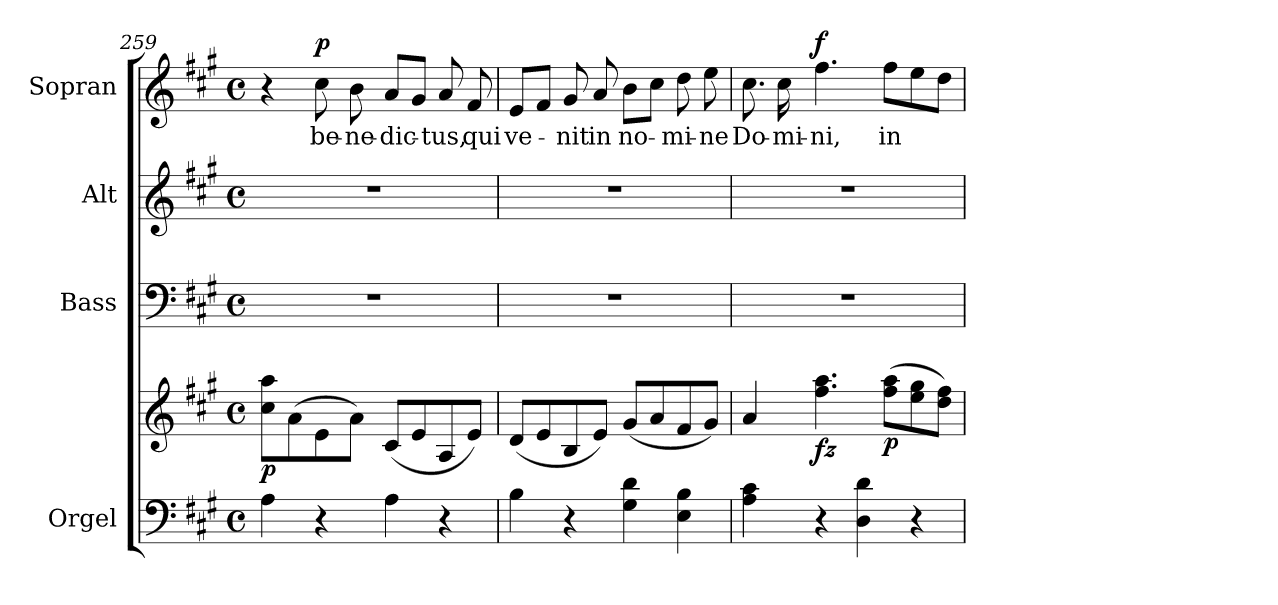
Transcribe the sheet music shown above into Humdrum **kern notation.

**kern	**kern	**dynam	**kern	**kern	**kern	**text	**dynam
*part4	*part4	*part4	*part3	*part2	*part1	*part1	*part1
*staff5	*staff4	*staff4/5	*staff3	*staff2	*staff1	*staff1	*staff1
*I"Orgel	*	*	*I"Bass	*I"Alt	*I"Sopran	*	*
*	*	*	*I'B.	*I'A.	*I'S.	*	*
*clefF4	*clefG2	*	*clefF4	*clefG2	*clefG2	*	*
*k[f#c#g#]	*k[f#c#g#]	*	*k[f#c#g#]	*k[f#c#g#]	*k[f#c#g#]	*	*
*A:	*A:	*	*A:	*A:	*A:	*	*
*M4/4	*M4/4	*	*M4/4	*M4/4	*M4/4	*	*
*met(c)	*met(c)	*	*met(c)	*met(c)	*met(c)	*	*
=259	=259	=259	=259	=259	=259	=259	=259
!	!	!LO:DY:b	!	!	!	!	!
4A\	8cc#\ 8aa\L	p	1r	1r	4r	.	.
.	(>8a\	.	.	.	.	.	.
!	!	!	!	!	!	!LO:LY:b	!LO:DY:a
4r	8e\	.	.	.	8cc#\	be-	p
!	!	!	!	!	!	!LO:LY:b	!
.	8a\J)	.	.	.	8b\	-ne-	.
!	!	!	!	!	!	!LO:LY:b	!
4A\	(<8c#/L	.	.	.	8a/L	-dic-	.
.	8e/	.	.	.	8g#/J	.	.
!	!	!	!	!	!	!LO:LY:b	!
4r	8A/	.	.	.	8a/	-tus,	.
!	!	!	!	!	!	!LO:LY:b	!
.	8e/J)	.	.	.	8f#/	qui	.
=260	=260	=260	=260	=260	=260	=260	=260
!	!	!	!	!	!	!LO:LY:b	!
4B\	(<8d/L	.	1r	1r	8e/L	ve-	.
.	8e/	.	.	.	8f#/J	.	.
!	!	!	!	!	!	!LO:LY:b	!
4r	8B/	.	.	.	8g#/	-nit	.
!	!	!	!	!	!	!LO:LY:b	!
.	8e/J)	.	.	.	8a/	in	.
!	!	!	!	!	!	!LO:LY:b	!
4G#\ 4d\	(<8g#/L	.	.	.	8b\L	no-	.
.	8a/	.	.	.	8cc#\J	.	.
!	!	!	!	!	!	!LO:LY:b	!
4E\ 4B\	8f#/	.	.	.	8dd\	-mi-	.
!	!	!	!	!	!	!LO:LY:b	!
.	8g#/J)	.	.	.	8ee\	-ne	.
!!LO:PB:g=z
=261	=261	=261	=261	=261	=261	=261	=261
!	!	!	!	!	!	!LO:LY:b	!
4A\ 4c#\	4a/	.	1r	1r	8.cc#\	Do-	.
!	!	!	!	!	!	!LO:LY:b	!
.	.	.	.	.	16cc#\	-mi-	.
!	!	!LO:DY:b	!	!	!	!LO:LY:b	!LO:DY:a
4r	4.ff#\ 4.aa\	fz	.	.	4.ff#\	-ni,	f
4D\ 4d\	.	.	.	.	.	.	.
!	!	!LO:DY:b	!	!	!	!LO:LY:b	!
.	(>8ff#\ 8aa\L	p	.	.	8ff#\L	in	.
4r	8ee\ 8gg#\	.	.	.	8ee\	.	.
.	8dd\ 8ff#\J)	.	.	.	8dd\J	.	.
=	=	=	=	=	=	=	=
*-	*-	*-	*-	*-	*-	*-	*-
